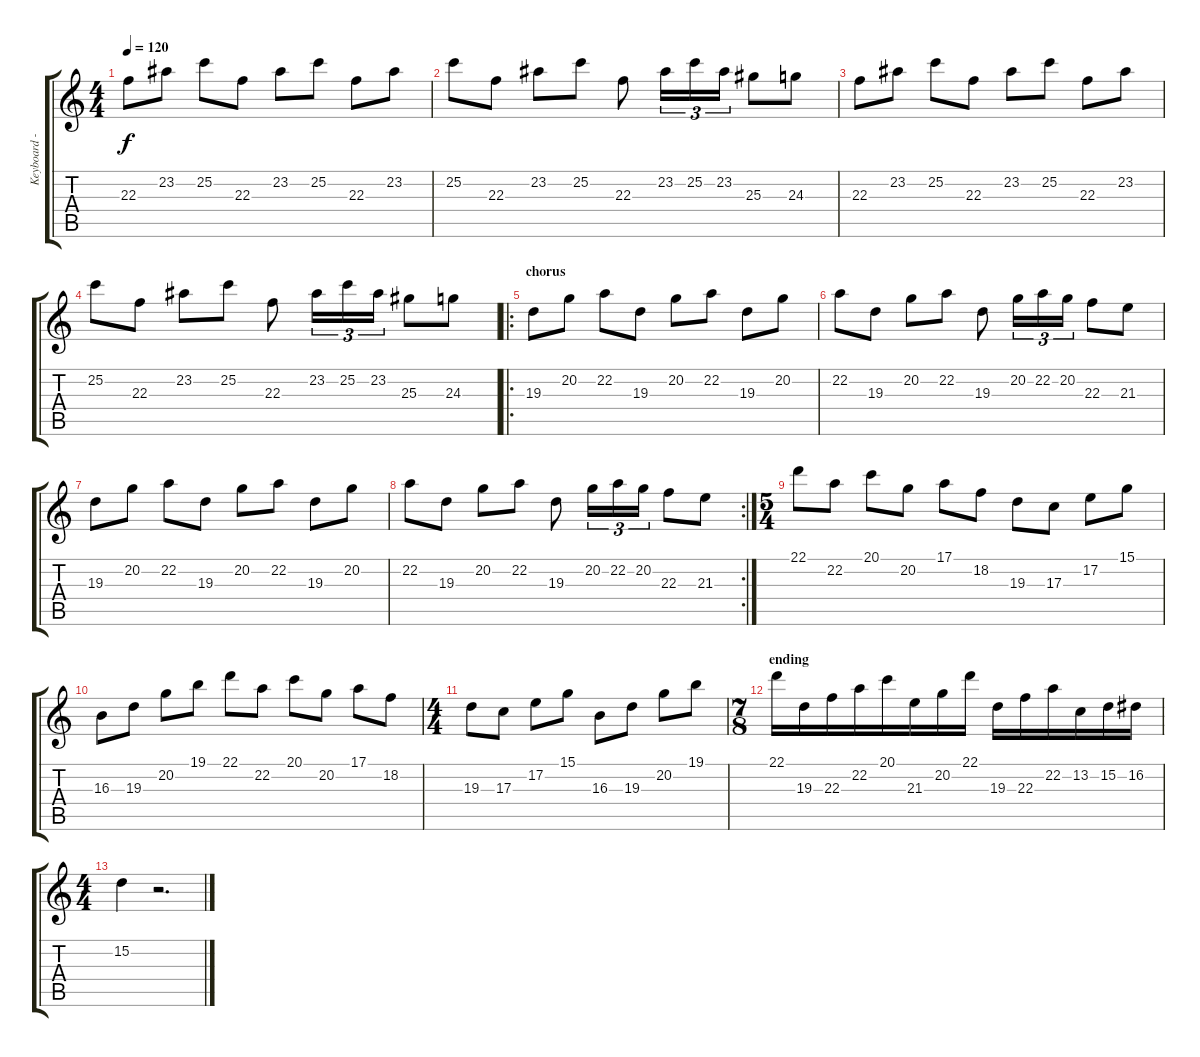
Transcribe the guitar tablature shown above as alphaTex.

\track ("Keyboard - Piano" "Keyboard -") {instrument acousticgrandpiano}
\staff {score tabs}
\tuning (E4 B3 G3 D3 A2 E2) {hide}
\ts (4 4)
\tempo 120
\clef g2
\ks c
22.3.8{dy f} 23.2.8 25.2.8 22.3.8 23.2.8 25.2.8 22.3.8 23.2.8 |
25.2.8 22.3.8 23.2.8 25.2.8 22.3.8 23.2.16{tu (3 2)} 25.2.16{tu (3 2)} 23.2.16{tu (3 2)} 25.3.8 24.3.8 |
22.3.8 23.2.8 25.2.8 22.3.8 23.2.8 25.2.8 22.3.8 23.2.8 |
25.2.8 22.3.8 23.2.8 25.2.8 22.3.8 23.2.16{tu (3 2)} 25.2.16{tu (3 2)} 23.2.16{tu (3 2)} 25.3.8 24.3.8 |
\ro
\section ("" "chorus")
19.3.8 20.2.8 22.2.8 19.3.8 20.2.8 22.2.8 19.3.8 20.2.8 |
22.2.8 19.3.8 20.2.8 22.2.8 19.3.8 20.2.16{tu (3 2)} 22.2.16{tu (3 2)} 20.2.16{tu (3 2)} 22.3.8 21.3.8 |
19.3.8 20.2.8 22.2.8 19.3.8 20.2.8 22.2.8 19.3.8 20.2.8 |
\rc 2
22.2.8 19.3.8 20.2.8 22.2.8 19.3.8 20.2.16{tu (3 2)} 22.2.16{tu (3 2)} 20.2.16{tu (3 2)} 22.3.8 21.3.8 |
\ts (5 4)
22.1.8 22.2.8 20.1.8 20.2.8 17.1.8 18.2.8 19.3.8 17.3.8 17.2.8 15.1.8 |
16.3.8 19.3.8 20.2.8 19.1.8 22.1.8 22.2.8 20.1.8 20.2.8 17.1.8 18.2.8 |
\ts (4 4)
19.3.8 17.3.8 17.2.8 15.1.8 16.3.8 19.3.8 20.2.8 19.1.8 |
\ts (7 8)
\section ("" "ending")
22.1.16 19.3.16 22.3.16 22.2.16 20.1.16 21.3.16 20.2.16 22.1.16 19.3.16 22.3.16 22.2.16 13.2.16 15.2.16 16.2.16 |
\ts (4 4)
15.2.4 r.2{d}
